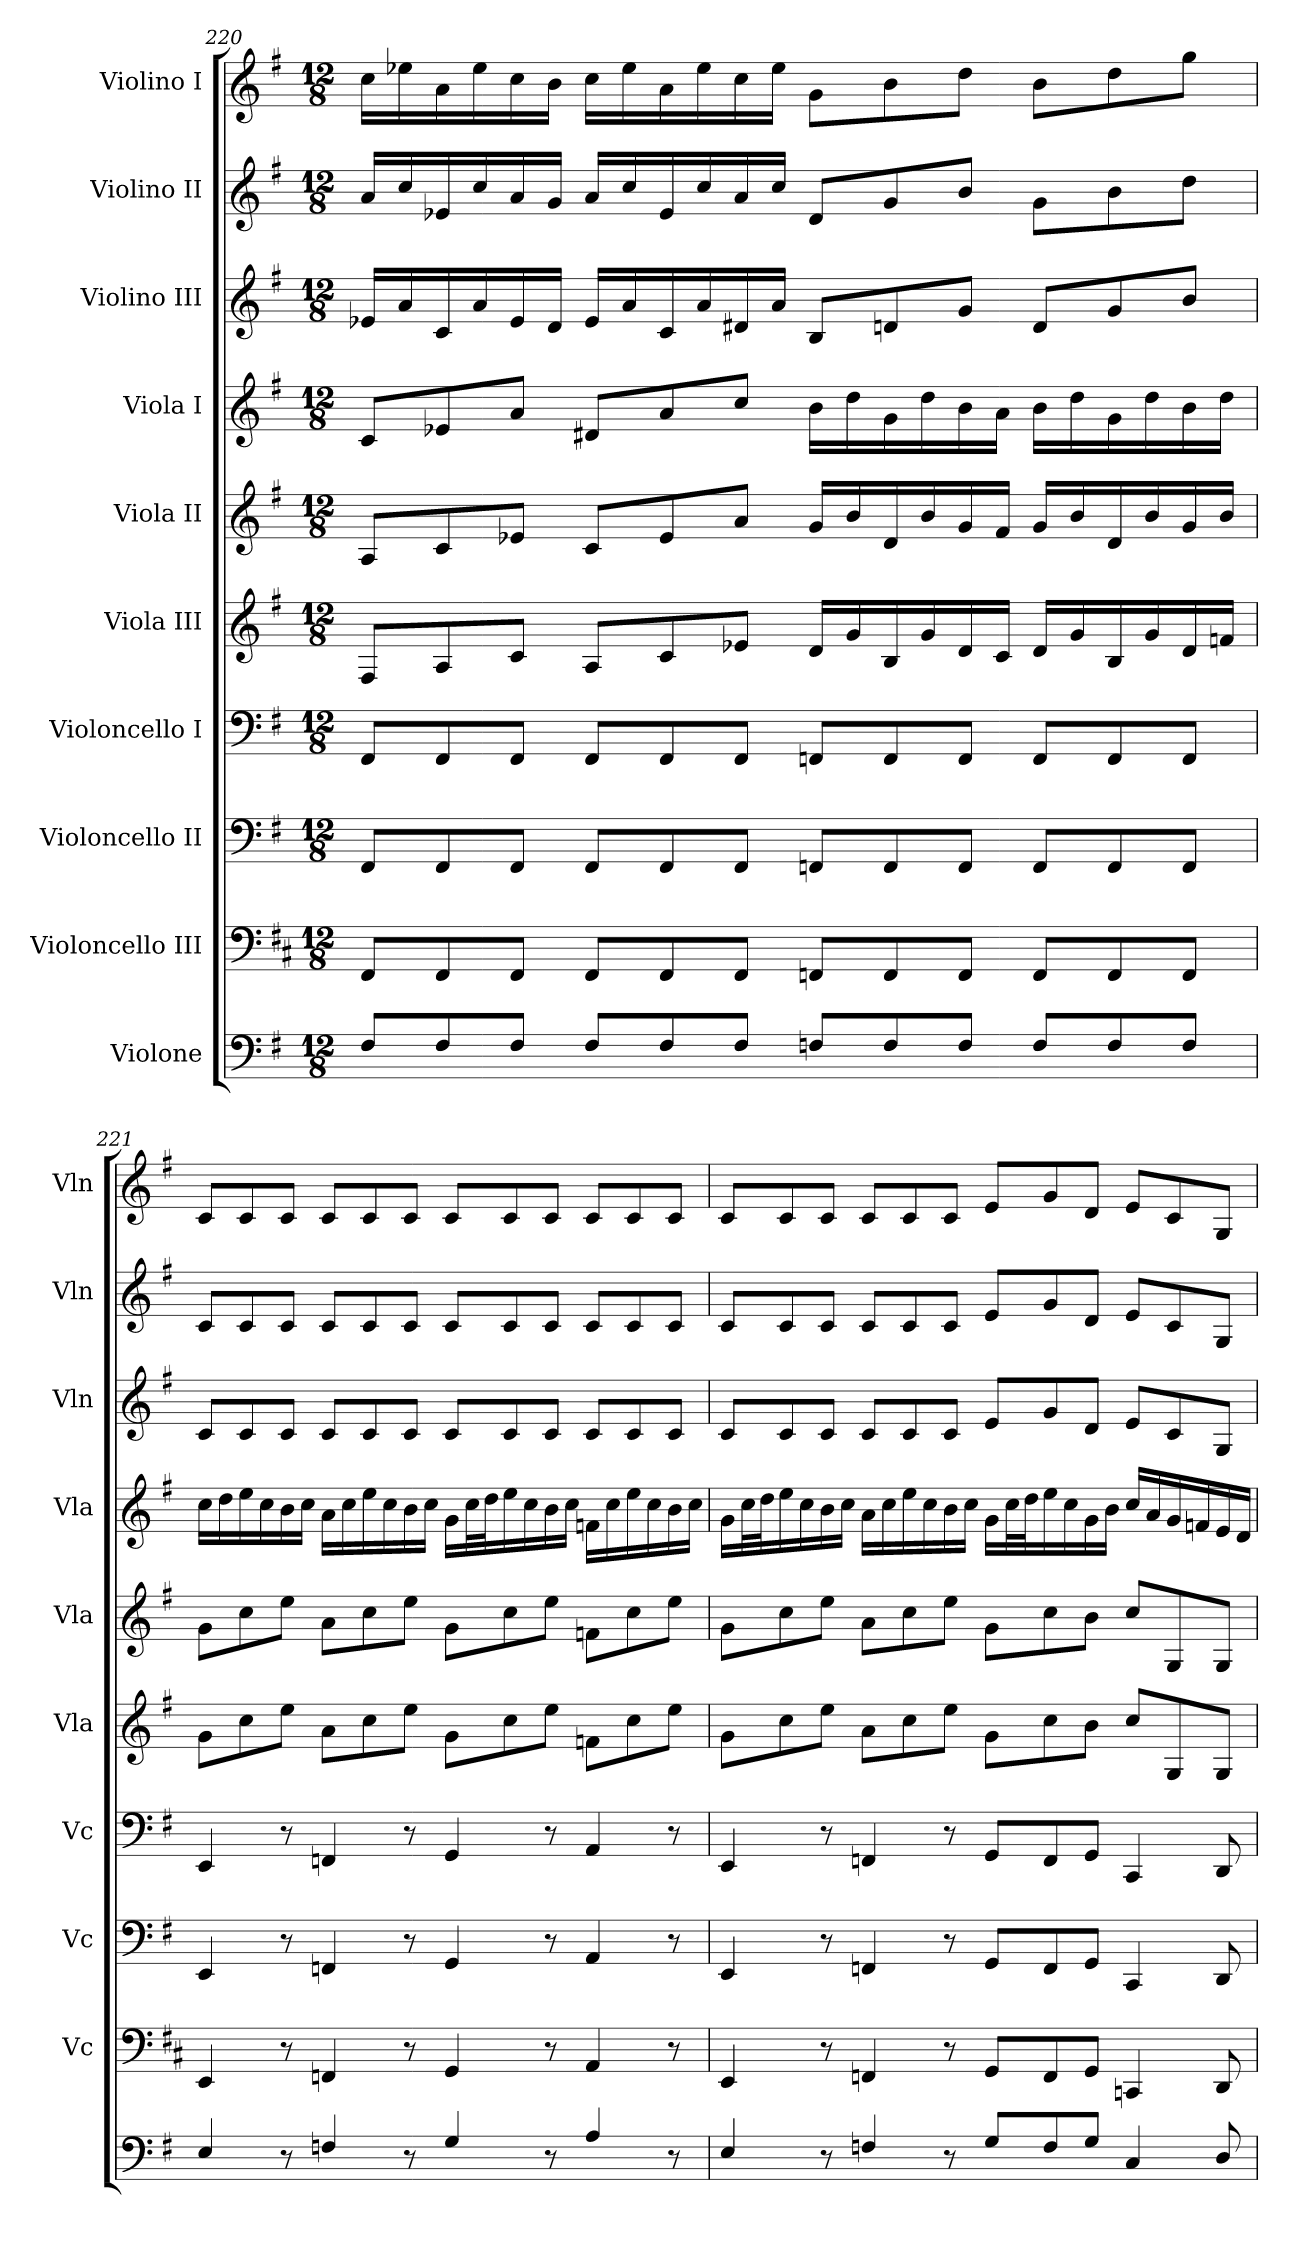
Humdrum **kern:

**kern	**kern	**kern	**kern	**kern	**kern	**kern	**kern	**kern	**kern
*part10	*part9	*part8	*part7	*part6	*part5	*part4	*part3	*part2	*part1
*staff10	*staff9	*staff8	*staff7	*staff6	*staff5	*staff4	*staff3	*staff2	*staff1
*I"Violone	*I"Violoncello III	*I"Violoncello  II	*I"Violoncello   I	*I"Viola       III	*I"Viola        II	*I"Viola         I	*I"Violino     III	*I"Violino      II	*I"Violino       I
*	*I'Vc	*I'Vc	*I'Vc	*I'Vla	*I'Vla	*I'Vla	*I'Vln	*I'Vln	*I'Vln
!!LO:PB:g=z
*clefF4	*clefF4	*clefF4	*clefF4	*clefG2	*clefG2	*clefG2	*clefG2	*clefG2	*clefG2
*ITrd7c12	*	*	*	*	*	*	*	*	*
*k[f#]	*k[f#c#]	*k[f#]	*k[f#]	*k[f#]	*k[f#]	*k[f#]	*k[f#]	*k[f#]	*k[f#]
*G:	*D:	*G:	*G:	*G:	*G:	*G:	*G:	*G:	*G:
*M12/8	*M12/8	*M12/8	*M12/8	*M12/8	*M12/8	*M12/8	*M12/8	*M12/8	*M12/8
=220	=220	=220	=220	=220	=220	=220	=220	=220	=220
8FF#/L	8FF#/L	8FF#/L	8FF#/L	8F#/L	8A/L	8c/L	16e-X/LL	16a/LL	16cc\LL
.	.	.	.	.	.	.	16a/	16cc/	16ee-X\
8FF#/	8FF#/	8FF#/	8FF#/	8A/	8c/	8e-X/	16c/	16e-X/	16a\
.	.	.	.	.	.	.	16a/	16cc/	16ee-\
8FF#/J	8FF#/J	8FF#/J	8FF#/J	8c/J	8e-X/J	8a/J	16e-/	16a/	16cc\
.	.	.	.	.	.	.	16d/JJ	16g/JJ	16b\JJ
8FF#/L	8FF#/L	8FF#/L	8FF#/L	8A/L	8c/L	8d#X/L	16e-/LL	16a/LL	16cc\LL
.	.	.	.	.	.	.	16a/	16cc/	16ee-\
8FF#/	8FF#/	8FF#/	8FF#/	8c/	8e-/	8a/	16c/	16e-/	16a\
.	.	.	.	.	.	.	16a/	16cc/	16ee-\
8FF#/J	8FF#/J	8FF#/J	8FF#/J	8e-X/J	8a/J	8cc/J	16d#X/	16a/	16cc\
.	.	.	.	.	.	.	16a/JJ	16cc/JJ	16ee-\JJ
8FFn/L	8FFn/L	8FFn/L	8FFn/L	16d/LL	16g/LL	16b\LL	8B/L	8d/L	8g\L
.	.	.	.	16g/	16b/	16dd\	.	.	.
8FF/	8FF/	8FF/	8FF/	16B/	16d/	16g\	8dn/	8g/	8b\
.	.	.	.	16g/	16b/	16dd\	.	.	.
8FF/J	8FF/J	8FF/J	8FF/J	16d/	16g/	16b\	8g/J	8b/J	8dd\J
.	.	.	.	16c/JJ	16f#/JJ	16a\JJ	.	.	.
8FF/L	8FF/L	8FF/L	8FF/L	16d/LL	16g/LL	16b\LL	8d/L	8g\L	8b\L
.	.	.	.	16g/	16b/	16dd\	.	.	.
8FF/	8FF/	8FF/	8FF/	16B/	16d/	16g\	8g/	8b\	8dd\
.	.	.	.	16g/	16b/	16dd\	.	.	.
8FF/J	8FF/J	8FF/J	8FF/J	16d/	16g/	16b\	8b/J	8dd\J	8gg\J
.	.	.	.	16fn/JJ	16b/JJ	16dd\JJ	.	.	.
!!LO:PB:g=z
=221	=221	=221	=221	=221	=221	=221	=221	=221	=221
4EE/	4EE/	4EE/	4EE/	8g\L	8g\L	16cc\LL	8c/L	8c/L	8c/L
.	.	.	.	.	.	16dd\	.	.	.
.	.	.	.	8cc\	8cc\	16ee\	8c/	8c/	8c/
.	.	.	.	.	.	16cc\	.	.	.
8r	8r	8r	8r	8ee\J	8ee\J	16b\	8c/J	8c/J	8c/J
.	.	.	.	.	.	16cc\JJ	.	.	.
4FFn/	4FFn/	4FFn/	4FFn/	8a\L	8a\L	16a\LL	8c/L	8c/L	8c/L
.	.	.	.	.	.	16cc\	.	.	.
.	.	.	.	8cc\	8cc\	16ee\	8c/	8c/	8c/
.	.	.	.	.	.	16cc\	.	.	.
8r	8r	8r	8r	8ee\J	8ee\J	16b\	8c/J	8c/J	8c/J
.	.	.	.	.	.	16cc\JJ	.	.	.
4GG/	4GG/	4GG/	4GG/	8g\L	8g\L	16g\LL	8c/L	8c/L	8c/L
.	.	.	.	.	.	32cc\L	.	.	.
.	.	.	.	.	.	32dd\J	.	.	.
.	.	.	.	8cc\	8cc\	16ee\	8c/	8c/	8c/
.	.	.	.	.	.	16cc\	.	.	.
8r	8r	8r	8r	8ee\J	8ee\J	16b\	8c/J	8c/J	8c/J
.	.	.	.	.	.	16cc\JJ	.	.	.
4AA/	4AA/	4AA/	4AA/	8fn\L	8fn\L	16fn\LL	8c/L	8c/L	8c/L
.	.	.	.	.	.	16cc\	.	.	.
.	.	.	.	8cc\	8cc\	16ee\	8c/	8c/	8c/
.	.	.	.	.	.	16cc\	.	.	.
8r	8r	8r	8r	8ee\J	8ee\J	16b\	8c/J	8c/J	8c/J
.	.	.	.	.	.	16cc\JJ	.	.	.
!!LO:PB:g=z
=222	=222	=222	=222	=222	=222	=222	=222	=222	=222
4EE/	4EE/	4EE/	4EE/	8g\L	8g\L	16g\LL	8c/L	8c/L	8c/L
.	.	.	.	.	.	32cc\L	.	.	.
.	.	.	.	.	.	32dd\J	.	.	.
.	.	.	.	8cc\	8cc\	16ee\	8c/	8c/	8c/
.	.	.	.	.	.	16cc\	.	.	.
8r	8r	8r	8r	8ee\J	8ee\J	16b\	8c/J	8c/J	8c/J
.	.	.	.	.	.	16cc\JJ	.	.	.
4FFn/	4FFn/	4FFn/	4FFn/	8a\L	8a\L	16a\LL	8c/L	8c/L	8c/L
.	.	.	.	.	.	16cc\	.	.	.
.	.	.	.	8cc\	8cc\	16ee\	8c/	8c/	8c/
.	.	.	.	.	.	16cc\	.	.	.
8r	8r	8r	8r	8ee\J	8ee\J	16b\	8c/J	8c/J	8c/J
.	.	.	.	.	.	16cc\JJ	.	.	.
8GG/L	8GG/L	8GG/L	8GG/L	8g\L	8g\L	16g\LL	8e/L	8e/L	8e/L
.	.	.	.	.	.	32cc\L	.	.	.
.	.	.	.	.	.	32dd\J	.	.	.
8FF/	8FF/	8FF/	8FF/	8cc\	8cc\	16ee\	8g/	8g/	8g/
.	.	.	.	.	.	16cc\	.	.	.
8GG/J	8GG/J	8GG/J	8GG/J	8b\J	8b\J	16g\	8d/J	8d/J	8d/J
.	.	.	.	.	.	16b\JJ	.	.	.
4CC/	4CCn/	4CC/	4CC/	8cc/L	8cc/L	16cc/LL	8e/L	8e/L	8e/L
.	.	.	.	.	.	16a/	.	.	.
.	.	.	.	8G/	8G/	16g/	8c/	8c/	8c/
.	.	.	.	.	.	16fn/	.	.	.
8DD/	8DD/	8DD/	8DD/	8G/J	8G/J	16e/	8G/J	8G/J	8G/J
.	.	.	.	.	.	16d/JJ	.	.	.
=	=	=	=	=	=	=	=	=	=
*-	*-	*-	*-	*-	*-	*-	*-	*-	*-
